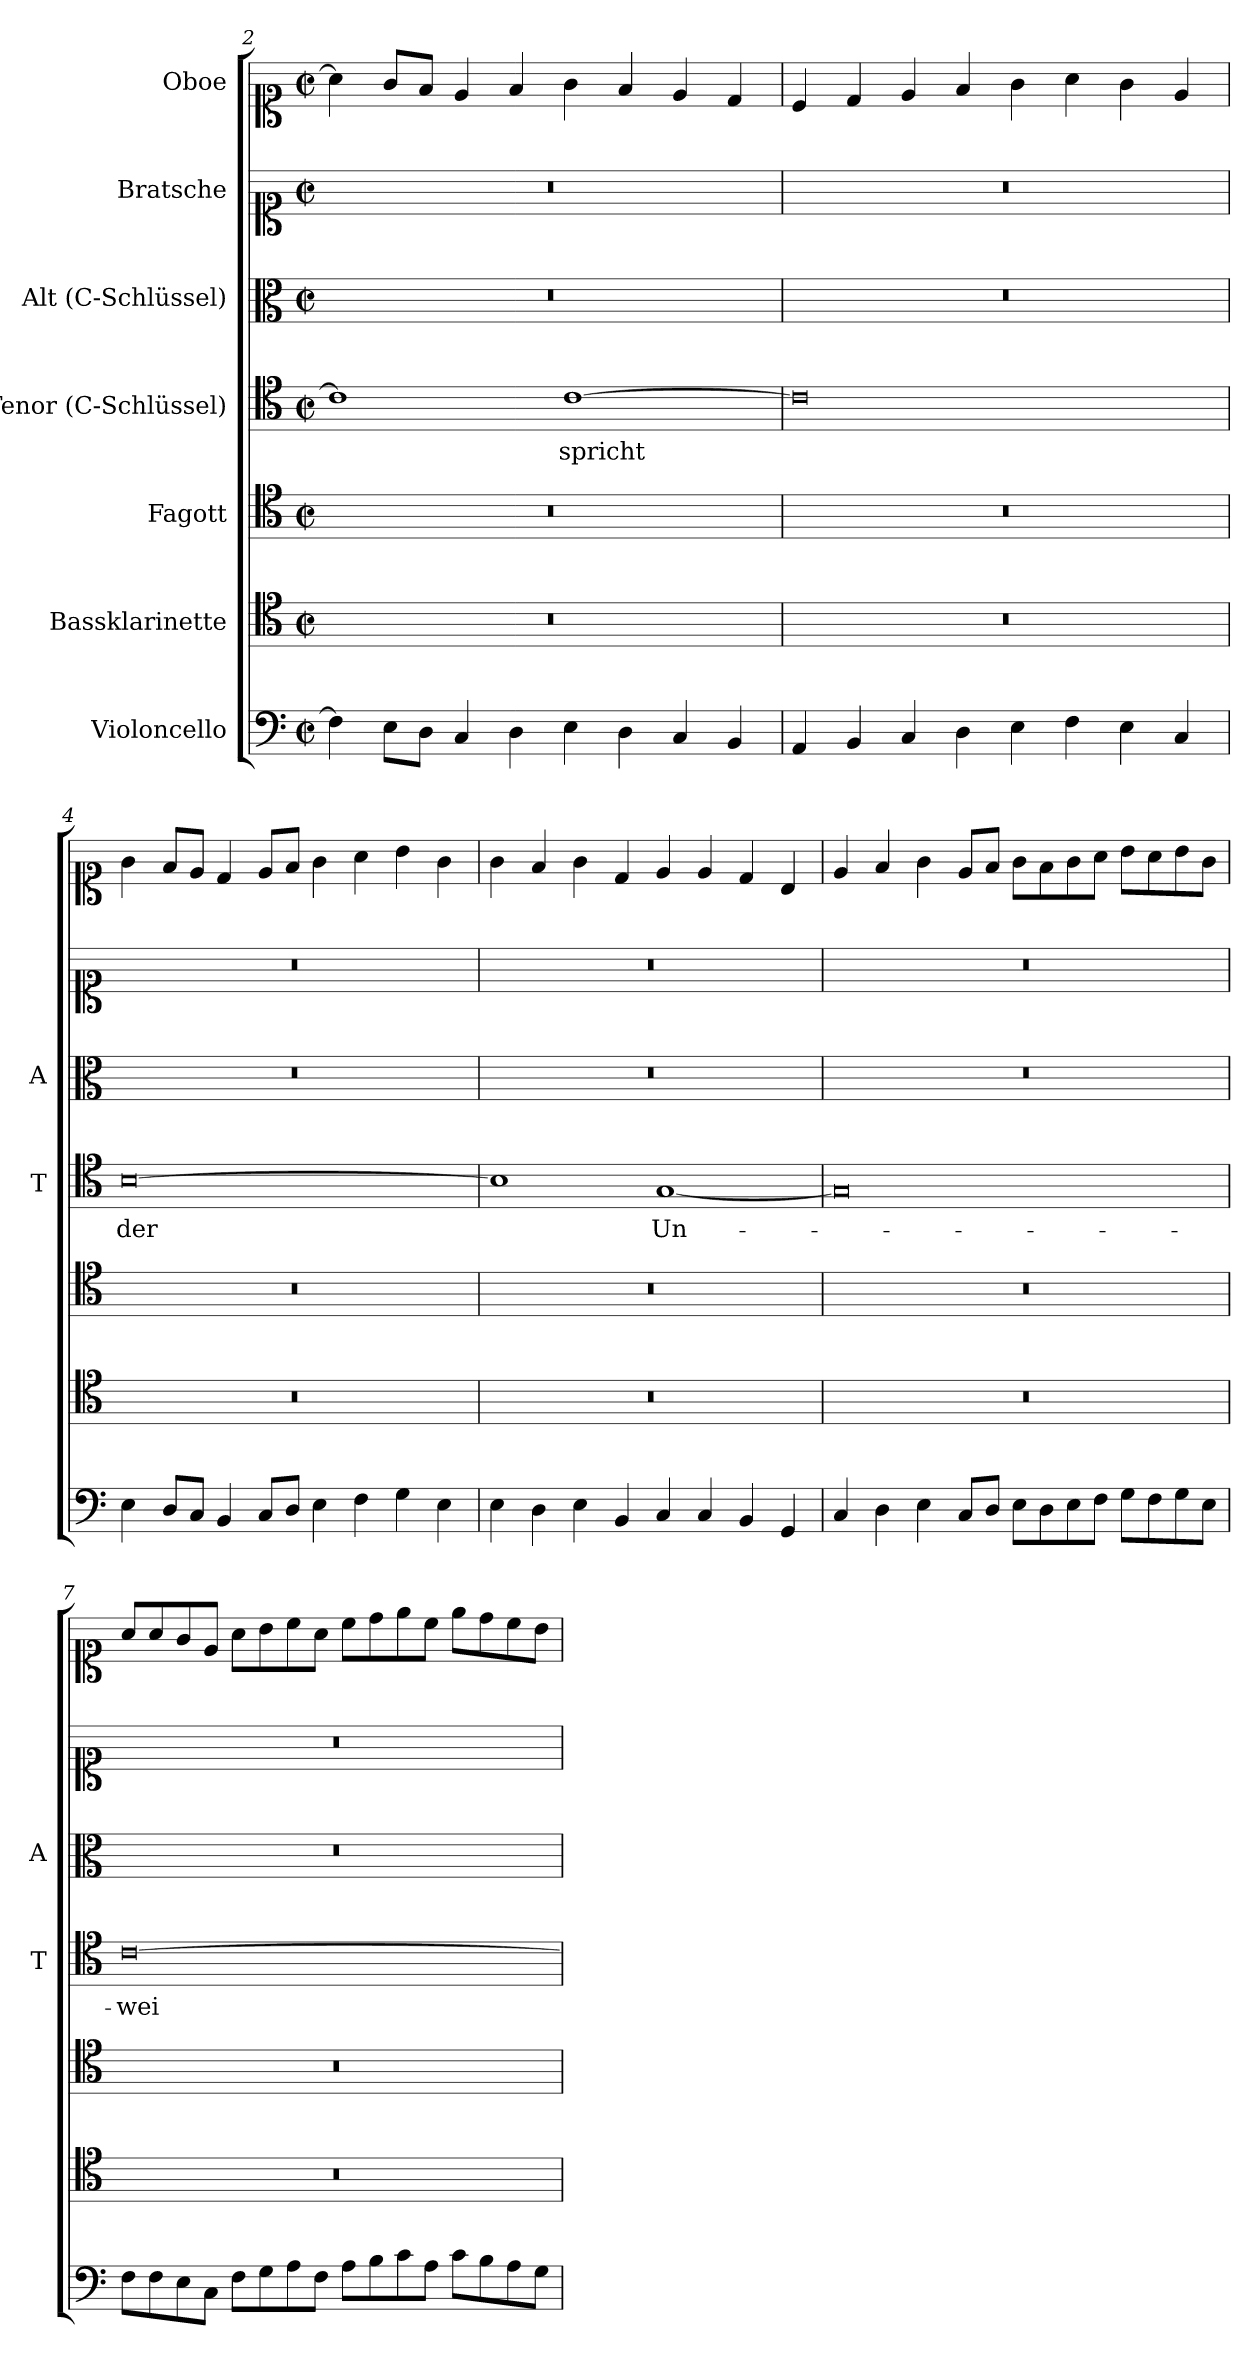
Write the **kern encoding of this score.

**kern	**kern	**kern	**kern	**text	**kern	**kern	**kern
*part7	*part6	*part5	*part4	*part4	*part3	*part2	*part1
*staff7	*staff6	*staff5	*staff4	*staff4	*staff3	*staff2	*staff1
*I"Violoncello	*I"Bassklarinette	*I"Fagott	*I"Tenor (C-Schlüssel)	*	*I"Alt (C-Schlüssel)	*I"Bratsche	*I"Oboe
*	*	*	*I'T	*	*I'A	*	*
*clefF4	*clefC4	*clefC4	*clefC4	*	*clefC3	*clefC1	*clefC1
*k[]	*k[]	*k[]	*k[]	*	*k[]	*k[]	*k[]
*M4/2	*M4/2	*M4/2	*M4/2	*	*M4/2	*M4/2	*M4/2
*met(c|)	*met(c|)	*met(c|)	*met(c|)	*	*met(c|)	*met(c|)	*met(c|)
=2	=2	=2	=2	=2	=2	=2	=2
4F\]	0r	0r	1c]	.	0r	0r	4a\]
8E\L	.	.	.	.	.	.	8g/L
8D\J	.	.	.	.	.	.	8f/J
4C/	.	.	.	.	.	.	4e/
4D\	.	.	.	.	.	.	4f/
!	!	!	!	!LO:LY:b	!	!	!
4E\	.	.	[1c	spricht	.	.	4g\
4D\	.	.	.	.	.	.	4f/
4C/	.	.	.	.	.	.	4e/
4BB/	.	.	.	.	.	.	4d/
=3	=3	=3	=3	=3	=3	=3	=3
4AA/	0r	0r	0c]	.	0r	0r	4c/
4BB/	.	.	.	.	.	.	4d/
4C/	.	.	.	.	.	.	4e/
4D\	.	.	.	.	.	.	4f/
4E\	.	.	.	.	.	.	4g\
4F\	.	.	.	.	.	.	4a\
4E\	.	.	.	.	.	.	4g\
4C/	.	.	.	.	.	.	4e/
=4	=4	=4	=4	=4	=4	=4	=4
!	!	!	!	!LO:LY:b	!	!	!
4E\	0r	0r	[0B	der	0r	0r	4g\
8D/L	.	.	.	.	.	.	8f/L
8C/J	.	.	.	.	.	.	8e/J
4BB/	.	.	.	.	.	.	4d/
8C/L	.	.	.	.	.	.	8e/L
8D/J	.	.	.	.	.	.	8f/J
4E\	.	.	.	.	.	.	4g\
4F\	.	.	.	.	.	.	4a\
4G\	.	.	.	.	.	.	4b\
4E\	.	.	.	.	.	.	4g\
!!LO:LB:g=z
=5	=5	=5	=5	=5	=5	=5	=5
4E\	0r	0r	1B]	.	0r	0r	4g\
4D\	.	.	.	.	.	.	4f/
4E\	.	.	.	.	.	.	4g\
4BB/	.	.	.	.	.	.	4d/
!	!	!	!	!LO:LY:b	!	!	!
4C/	.	.	[1G	Un-	.	.	4e/
4C/	.	.	.	.	.	.	4e/
4BB/	.	.	.	.	.	.	4d/
4GG/	.	.	.	.	.	.	4B/
=6	=6	=6	=6	=6	=6	=6	=6
4C/	0r	0r	0G]	.	0r	0r	4e/
4D\	.	.	.	.	.	.	4f/
4E\	.	.	.	.	.	.	4g\
8C/L	.	.	.	.	.	.	8e/L
8D/J	.	.	.	.	.	.	8f/J
8E\L	.	.	.	.	.	.	8g\L
8D\	.	.	.	.	.	.	8f\
8E\	.	.	.	.	.	.	8g\
8F\J	.	.	.	.	.	.	8a\J
8G\L	.	.	.	.	.	.	8b\L
8F\	.	.	.	.	.	.	8a\
8G\	.	.	.	.	.	.	8b\
8E\J	.	.	.	.	.	.	8g\J
=7	=7	=7	=7	=7	=7	=7	=7
!	!	!	!	!LO:LY:b	!	!	!
8F\L	0r	0r	[0c	-wei-	0r	0r	8a/L
8F\	.	.	.	.	.	.	8a/
8E\	.	.	.	.	.	.	8g/
8C\J	.	.	.	.	.	.	8e/J
8F\L	.	.	.	.	.	.	8a\L
8G\	.	.	.	.	.	.	8b\
8A\	.	.	.	.	.	.	8cc\
8F\J	.	.	.	.	.	.	8a\J
8A\L	.	.	.	.	.	.	8cc\L
8B\	.	.	.	.	.	.	8dd\
8c\	.	.	.	.	.	.	8ee\
8A\J	.	.	.	.	.	.	8cc\J
8c\L	.	.	.	.	.	.	8ee\L
8B\	.	.	.	.	.	.	8dd\
8A\	.	.	.	.	.	.	8cc\
8G\J	.	.	.	.	.	.	8b\J
=	=	=	=	=	=	=	=
*-	*-	*-	*-	*-	*-	*-	*-
